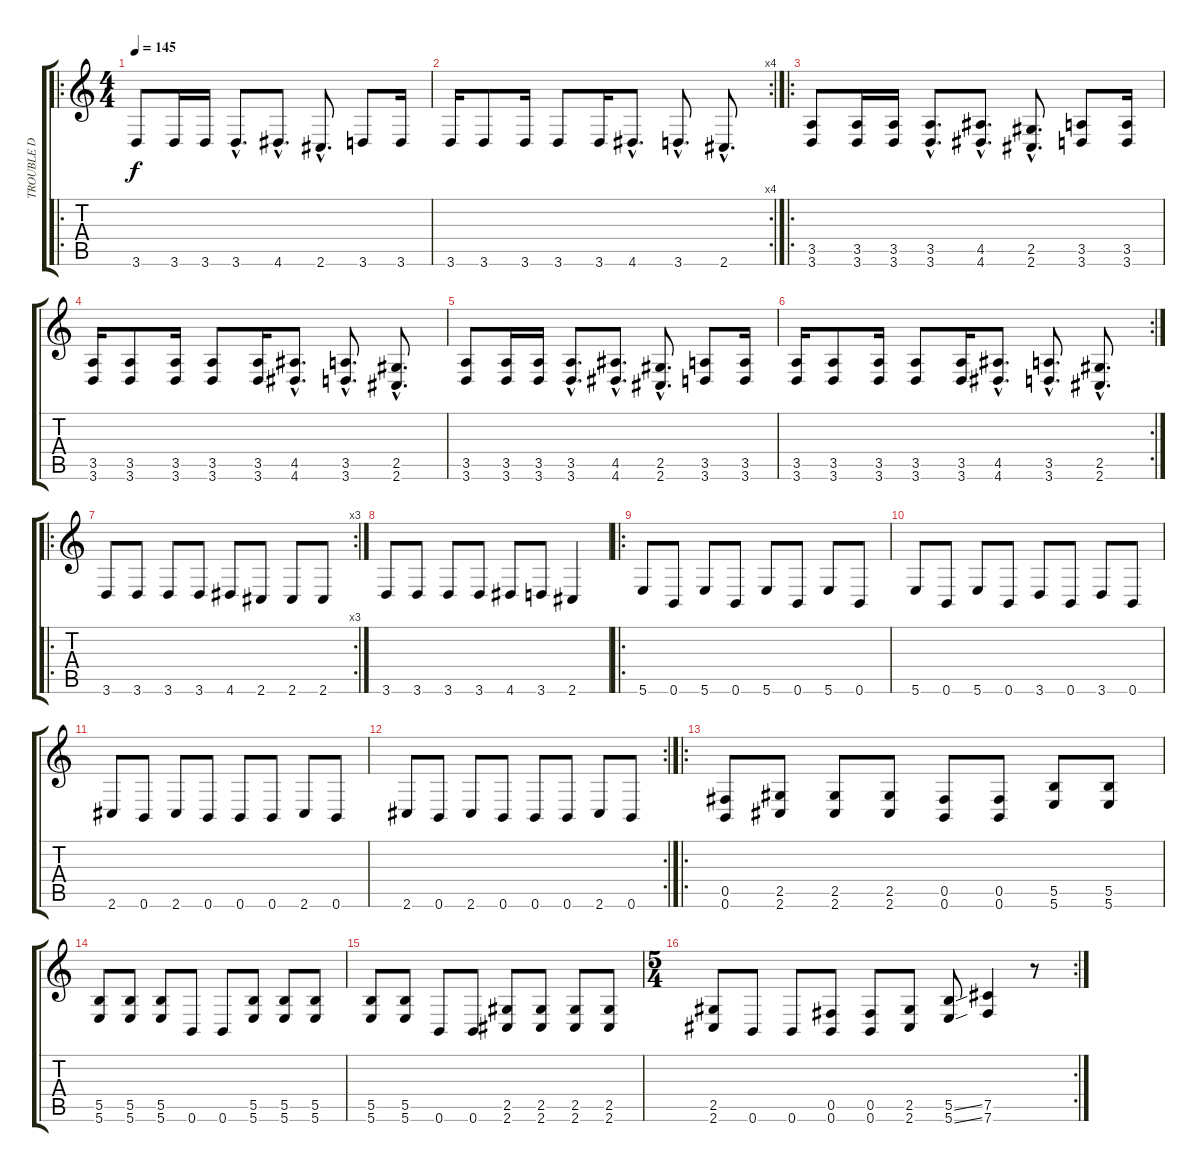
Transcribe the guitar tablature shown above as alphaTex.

\track ("TROUBLE D" "TROUBLE D") {instrument electricbassfinger}
\staff {score tabs}
\tuning (Db4 Ab3 E3 B2 Gb2 B1) {hide}
\ro
\ts (4 4)
\tempo 145
\clef g2
\ks c
3.6.8{dy f instrument electricbassfinger} 3.6.16 3.6.16 3.6{hac}.8{d} 4.6{hac}.8{d} 2.6{hac}.8{d} 3.6.8 3.6.16 |
\rc 4
3.6.16 3.6.8 3.6.16 3.6.8 3.6.16 4.6{hac}.8{d} 3.6{hac}.8{d} 2.6{hac}.8{d} |
\ro
(3.5 3.6).8 (3.5 3.6).16 (3.5 3.6).16 (3.5{hac} 3.6{hac}).8{d} (4.5{hac} 4.6{hac}).8{d} (2.5{hac} 2.6{hac}).8{d} (3.5 3.6).8 (3.5 3.6).16 |
(3.5 3.6).16 (3.5 3.6).8 (3.5 3.6).16 (3.5 3.6).8 (3.5 3.6).16 (4.5{hac} 4.6{hac}).8{d} (3.5{hac} 3.6{hac}).8{d} (2.5{hac} 2.6{hac}).8{d} |
(3.5 3.6).8 (3.5 3.6).16 (3.5 3.6).16 (3.5{hac} 3.6{hac}).8{d} (4.5{hac} 4.6{hac}).8{d} (2.5{hac} 2.6{hac}).8{d} (3.5 3.6).8 (3.5 3.6).16 |
\rc 2
(3.5 3.6).16 (3.5 3.6).8 (3.5 3.6).16 (3.5 3.6).8 (3.5 3.6).16 (4.5{hac} 4.6{hac}).8{d} (3.5{hac} 3.6{hac}).8{d} (2.5{hac} 2.6{hac}).8{d} |
\ro
\rc 3
3.6.8 3.6.8 3.6.8 3.6.8 4.6.8 2.6.8 2.6.8 2.6.8 |
3.6.8 3.6.8 3.6.8 3.6.8 4.6.8 3.6.8 2.6.4 |
\ro
5.6.8 0.6.8 5.6.8 0.6.8 5.6.8 0.6.8 5.6.8 0.6.8 |
5.6.8 0.6.8 5.6.8 0.6.8 3.6.8 0.6.8 3.6.8 0.6.8 |
2.6.8 0.6.8 2.6.8 0.6.8 0.6.8 0.6.8 2.6.8 0.6.8 |
\rc 2
2.6.8 0.6.8 2.6.8 0.6.8 0.6.8 0.6.8 2.6.8 0.6.8 |
\ro
(0.5 0.6).8 (2.5 2.6).8 (2.5 2.6).8 (2.5 2.6).8 (0.5 0.6).8 (0.5 0.6).8 (5.5 5.6).8 (5.5 5.6).8 |
(5.5 5.6).8 (5.5 5.6).8 (5.5 5.6).8 0.6.8 0.6.8 (5.5 5.6).8 (5.5 5.6).8 (5.5 5.6).8 |
(5.5 5.6).8 (5.5 5.6).8 0.6.8 0.6.8 (2.5 2.6).8 (2.5 2.6).8 (2.5 2.6).8 (2.5 2.6).8 |
\rc 2
\ts (5 4)
(2.5 2.6).8 0.6.8 0.6.8 (0.5 0.6).8 (0.5 0.6).8 (2.5 2.6).8 (5.5{ss} 5.6{ss}).8 (7.5 7.6).4 r.8
